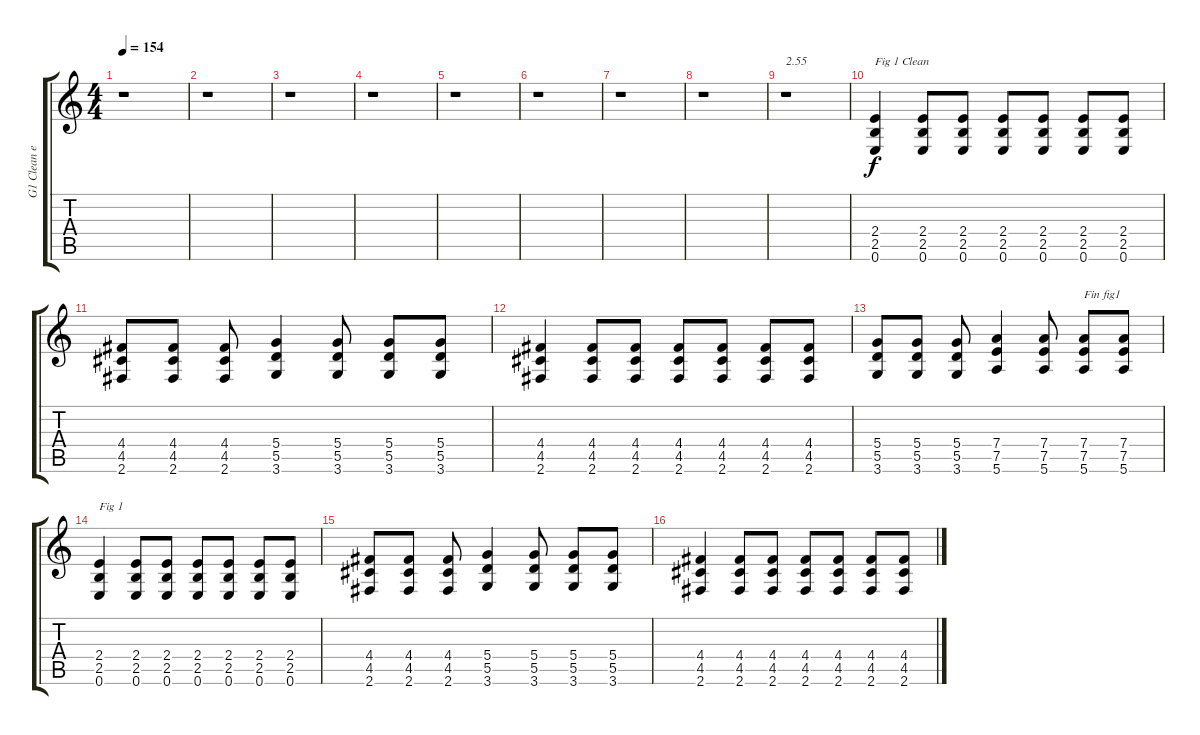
\track ("G1 Clean et Disto" "G1 Clean e") {instrument acousticguitarsteel}
\staff {score tabs}
\tuning (E4 B3 G3 D3 A2 E2) {hide}
\ts (4 4)
\tempo 154
\clef g2
\ks c
r.1{dy f} |
r.1 |
r.1 |
r.1 |
r.1 |
r.1 |
r.1 |
r.1 |
r.1{txt "2.55"} |
(2.4 2.5 0.6).4{txt "Fig 1 Clean" instrument acousticguitarsteel} (2.4 2.5 0.6).8 (2.4 2.5 0.6).8 (2.4 2.5 0.6).8 (2.4 2.5 0.6).8 (2.4 2.5 0.6).8 (2.4 2.5 0.6).8 |
(4.4 4.5 2.6).8 (4.4 4.5 2.6).8 (4.4 4.5 2.6).8 (5.4 5.5 3.6).4 (5.4 5.5 3.6).8 (5.4 5.5 3.6).8 (5.4 5.5 3.6).8 |
(4.4 4.5 2.6).4 (4.4 4.5 2.6).8 (4.4 4.5 2.6).8 (4.4 4.5 2.6).8 (4.4 4.5 2.6).8 (4.4 4.5 2.6).8 (4.4 4.5 2.6).8 |
(5.4 5.5 3.6).8 (5.4 5.5 3.6).8 (5.4 5.5 3.6).8 (7.4 7.5 5.6).4 (7.4 7.5 5.6).8 (7.4 7.5 5.6).8{txt "Fin fig1"} (7.4 7.5 5.6).8 |
(2.4 2.5 0.6).4{txt "Fig 1"} (2.4 2.5 0.6).8 (2.4 2.5 0.6).8 (2.4 2.5 0.6).8 (2.4 2.5 0.6).8 (2.4 2.5 0.6).8 (2.4 2.5 0.6).8 |
(4.4 4.5 2.6).8 (4.4 4.5 2.6).8 (4.4 4.5 2.6).8 (5.4 5.5 3.6).4 (5.4 5.5 3.6).8 (5.4 5.5 3.6).8 (5.4 5.5 3.6).8 |
(4.4 4.5 2.6).4 (4.4 4.5 2.6).8 (4.4 4.5 2.6).8 (4.4 4.5 2.6).8 (4.4 4.5 2.6).8 (4.4 4.5 2.6).8 (4.4 4.5 2.6).8
